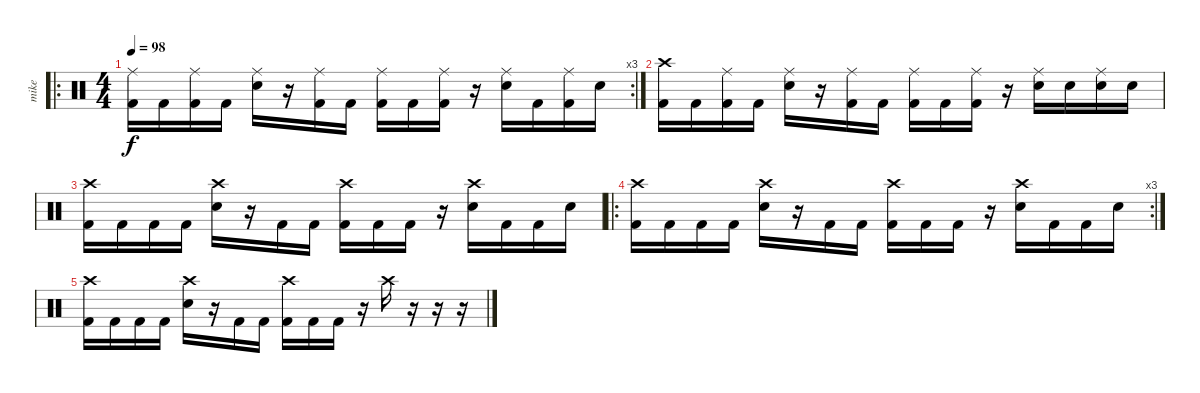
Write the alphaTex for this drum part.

\track ("mike" "mike") {instrument percussion}
\staff {score}
\articulation defaults
\ro
\rc 3
\ts (4 4)
\tempo 98
\clef neutral
\ks c
("Ride (middle)" "Kick (hit) 2").16{dy f} "Kick (hit) 2".16 ("Ride (middle)" "Kick (hit) 2").16 "Kick (hit) 2".16 ("Ride (middle)" "Electric Snare (hit)").16 r.16 ("Ride (middle)" "Kick (hit) 2").16 "Kick (hit) 2".16 ("Ride (middle)" "Kick (hit) 2").16 "Kick (hit) 2".16 ("Ride (middle)" "Kick (hit) 2").16 r.16 ("Ride (middle)" "Electric Snare (hit)").16 "Kick (hit) 2".16 ("Ride (middle)" "Kick (hit) 2").16 "Electric Snare (hit)".16 |
("Crash high (hit)" "Kick (hit) 2").16 "Kick (hit) 2".16 ("Ride (middle)" "Kick (hit) 2").16 "Kick (hit) 2".16 ("Ride (middle)" "Electric Snare (hit)").16 r.16 ("Ride (middle)" "Kick (hit) 2").16 "Kick (hit) 2".16 ("Ride (middle)" "Kick (hit) 2").16 "Kick (hit) 2".16 ("Ride (middle)" "Kick (hit) 2").16 r.16 ("Ride (middle)" "Electric Snare (hit)").16 "Electric Snare (hit)".16 ("Ride (middle)" "Electric Snare (hit)").16 "Electric Snare (hit)".16 |
("Crash high (hit)" "Kick (hit) 2").16 "Kick (hit) 2".16 "Kick (hit) 2".16 "Kick (hit) 2".16 ("Crash high (hit)" "Electric Snare (hit)").16 r.16 "Kick (hit) 2".16 "Kick (hit) 2".16 ("Crash high (hit)" "Kick (hit) 2").16 "Kick (hit) 2".16 "Kick (hit) 2".16 r.16 ("Crash high (hit)" "Electric Snare (hit)").16 "Kick (hit) 2".16 "Kick (hit) 2".16 "Electric Snare (hit)".16 |
\ro
\rc 3
("Crash high (hit)" "Kick (hit) 2").16 "Kick (hit) 2".16 "Kick (hit) 2".16 "Kick (hit) 2".16 ("Crash high (hit)" "Electric Snare (hit)").16 r.16 "Kick (hit) 2".16 "Kick (hit) 2".16 ("Crash high (hit)" "Kick (hit) 2").16 "Kick (hit) 2".16 "Kick (hit) 2".16 r.16 ("Crash high (hit)" "Electric Snare (hit)").16 "Kick (hit) 2".16 "Kick (hit) 2".16 "Electric Snare (hit)".16 |
("Crash high (hit)" "Kick (hit) 2").16 "Kick (hit) 2".16 "Kick (hit) 2".16 "Kick (hit) 2".16 ("Crash high (hit)" "Electric Snare (hit)").16 r.16 "Kick (hit) 2".16 "Kick (hit) 2".16 ("Crash high (hit)" "Kick (hit) 2").16 "Kick (hit) 2".16 "Kick (hit) 2".16 r.16 "Crash high (hit)".16 r.16 r.16 r.16
